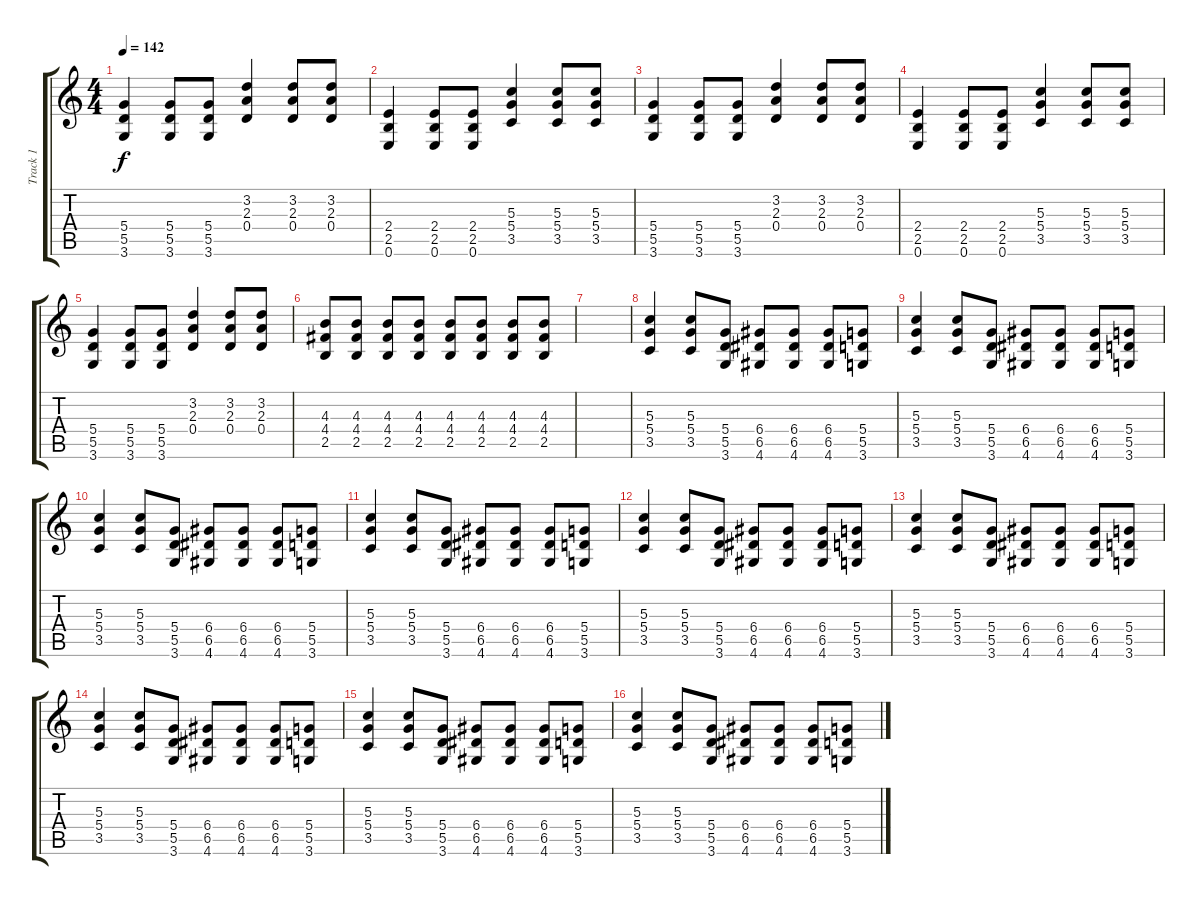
\track ("Track 1" "Track 1") {instrument overdrivenguitar}
\staff {score tabs}
\tuning (E4 B3 G3 D3 A2 E2) {hide}
\ts (4 4)
\tempo 142
\clef g2
\ks c
(5.4 5.5 3.6).4{dy f} (5.4 5.5 3.6).8 (5.4 5.5 3.6).8 (3.2 2.3 0.4).4 (3.2 2.3 0.4).8 (3.2 2.3 0.4).8 |
(2.4 2.5 0.6).4 (2.4 2.5 0.6).8 (2.4 2.5 0.6).8 (5.3 5.4 3.5).4 (5.3 5.4 3.5).8 (5.3 5.4 3.5).8 |
(5.4 5.5 3.6).4 (5.4 5.5 3.6).8 (5.4 5.5 3.6).8 (3.2 2.3 0.4).4 (3.2 2.3 0.4).8 (3.2 2.3 0.4).8 |
(2.4 2.5 0.6).4 (2.4 2.5 0.6).8 (2.4 2.5 0.6).8 (5.3 5.4 3.5).4 (5.3 5.4 3.5).8 (5.3 5.4 3.5).8 |
(5.4 5.5 3.6).4 (5.4 5.5 3.6).8 (5.4 5.5 3.6).8 (3.2 2.3 0.4).4 (3.2 2.3 0.4).8 (3.2 2.3 0.4).8 |
(4.3 4.4 2.5).8 (4.3 4.4 2.5).8 (4.3 4.4 2.5).8 (4.3 4.4 2.5).8 (4.3 4.4 2.5).8 (4.3 4.4 2.5).8 (4.3 4.4 2.5).8 (4.3 4.4 2.5).8 |
|
(5.3 5.4 3.5).4 (5.3 5.4 3.5).8 (5.4 5.5 3.6).8 (6.4 6.5 4.6).8 (6.4 6.5 4.6).8 (6.4 6.5 4.6).8 (5.4 5.5 3.6).8 |
(5.3 5.4 3.5).4 (5.3 5.4 3.5).8 (5.4 5.5 3.6).8 (6.4 6.5 4.6).8 (6.4 6.5 4.6).8 (6.4 6.5 4.6).8 (5.4 5.5 3.6).8 |
(5.3 5.4 3.5).4 (5.3 5.4 3.5).8 (5.4 5.5 3.6).8 (6.4 6.5 4.6).8 (6.4 6.5 4.6).8 (6.4 6.5 4.6).8 (5.4 5.5 3.6).8 |
(5.3 5.4 3.5).4 (5.3 5.4 3.5).8 (5.4 5.5 3.6).8 (6.4 6.5 4.6).8 (6.4 6.5 4.6).8 (6.4 6.5 4.6).8 (5.4 5.5 3.6).8 |
(5.3 5.4 3.5).4 (5.3 5.4 3.5).8 (5.4 5.5 3.6).8 (6.4 6.5 4.6).8 (6.4 6.5 4.6).8 (6.4 6.5 4.6).8 (5.4 5.5 3.6).8 |
(5.3 5.4 3.5).4 (5.3 5.4 3.5).8 (5.4 5.5 3.6).8 (6.4 6.5 4.6).8 (6.4 6.5 4.6).8 (6.4 6.5 4.6).8 (5.4 5.5 3.6).8 |
(5.3 5.4 3.5).4 (5.3 5.4 3.5).8 (5.4 5.5 3.6).8 (6.4 6.5 4.6).8 (6.4 6.5 4.6).8 (6.4 6.5 4.6).8 (5.4 5.5 3.6).8 |
(5.3 5.4 3.5).4 (5.3 5.4 3.5).8 (5.4 5.5 3.6).8 (6.4 6.5 4.6).8 (6.4 6.5 4.6).8 (6.4 6.5 4.6).8 (5.4 5.5 3.6).8 |
(5.3 5.4 3.5).4 (5.3 5.4 3.5).8 (5.4 5.5 3.6).8 (6.4 6.5 4.6).8 (6.4 6.5 4.6).8 (6.4 6.5 4.6).8 (5.4 5.5 3.6).8
